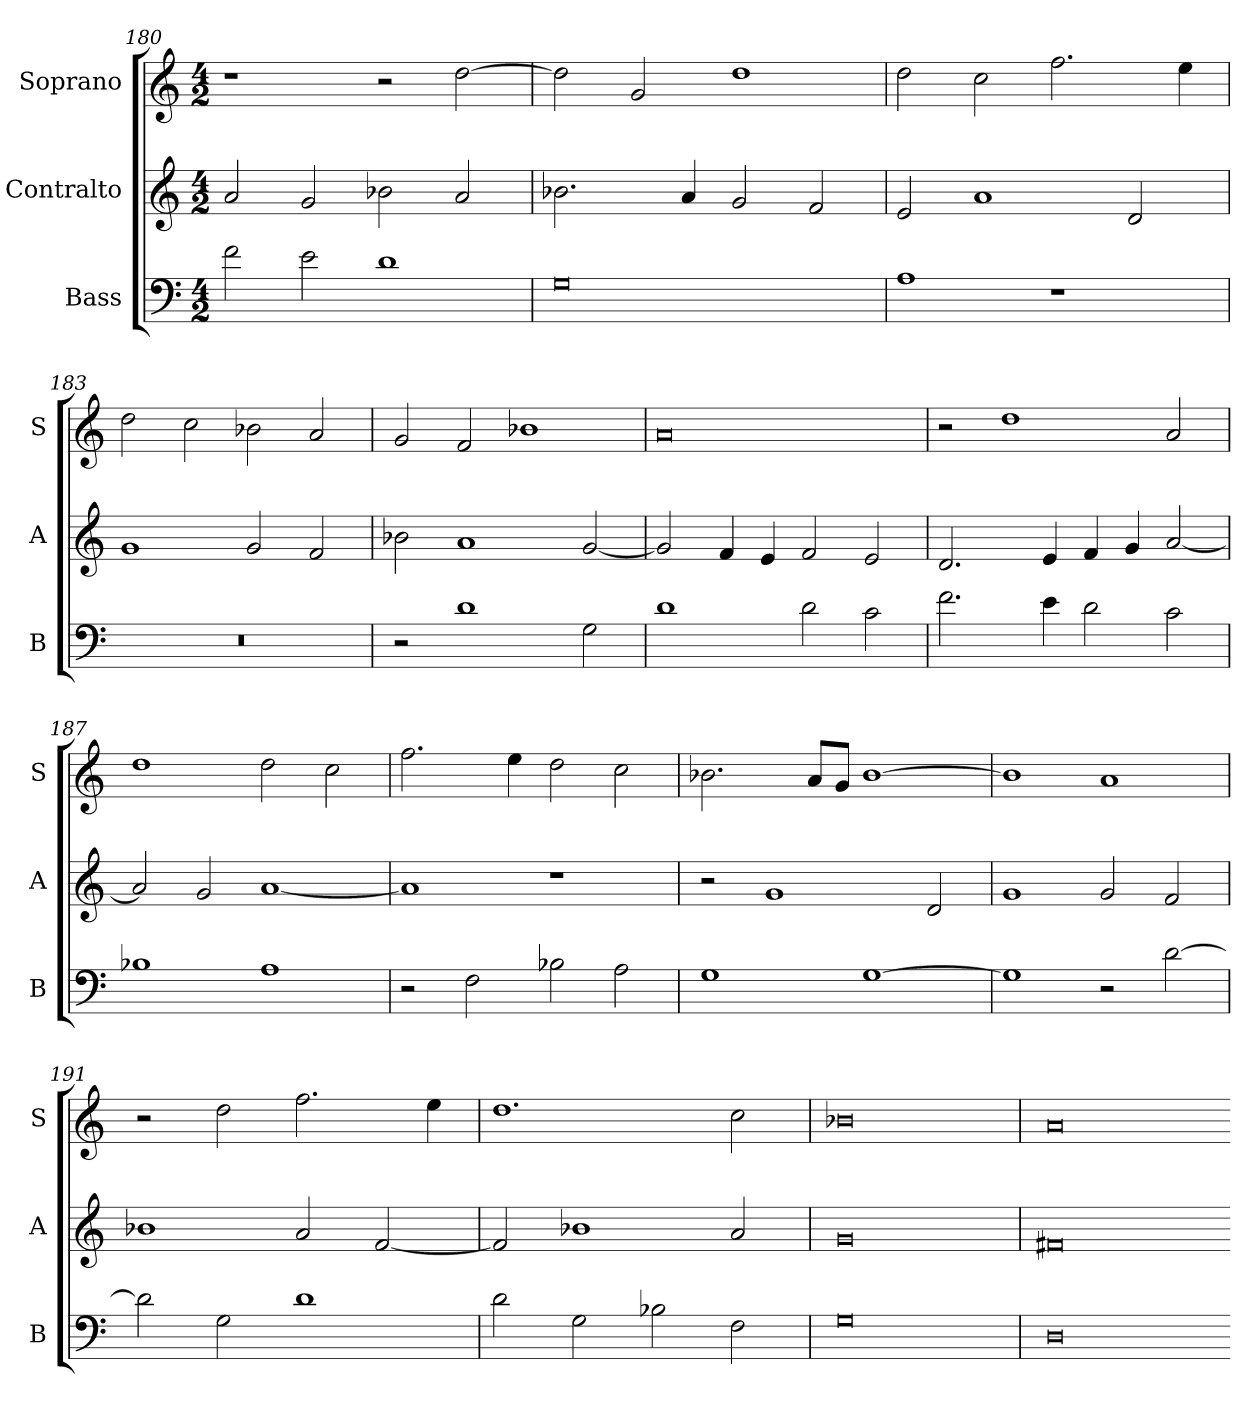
**kern	**kern	**kern
*part3	*part2	*part1
*staff3	*staff2	*staff1
*I"Bass	*I"Contralto	*I"Soprano
*I'B	*I'A	*I'S
*clefF4	*clefG2	*clefG2
*k[]	*k[]	*k[]
*A:aeo	*A:aeo	*A:aeo
*M4/2	*M4/2	*M4/2
=180	=180	=180
2f	2a	1r
2e	2g	.
1d	2b-X	2r
.	2a	[2dd
=181	=181	=181
0G	2.b-X	2dd]
.	.	2g
.	4a	.
.	2g	1dd
.	2f	.
=182	=182	=182
1A	2e	2dd
.	1a	2cc
1r	.	2.ff
.	2d	.
.	.	4ee
=183	=183	=183
0r	1g	2dd
.	.	2cc
.	2g	2b-X
.	2f	2a
=184	=184	=184
2r	2b-X	2g
1d	1a	2f
.	.	1b-X
2G	[2g	.
=185	=185	=185
1d	2g]	0a
.	4f	.
.	4e	.
2d	2f	.
2c	2e	.
=186	=186	=186
2.f	2.d	2r
.	.	1dd
4e	4e	.
2d	4f	.
.	4g	.
2c	[2a	2a
=187	=187	=187
1B-X	2a]	1dd
.	2g	.
1A	[1a	2dd
.	.	2cc
=188	=188	=188
2r	1a]	2.ff
2F	.	.
.	.	4ee
2B-X	1r	2dd
2A	.	2cc
=189	=189	=189
1G	2r	2.b-X
.	1g	.
.	.	8a/L
.	.	8g/J
[1G	.	[1b-
.	2d	.
=190	=190	=190
1G]	1g	1b-]
2r	2g	1a
[2d	2f	.
=191	=191	=191
2d]	1b-X	2r
2G	.	2dd
1d	2a	2.ff
.	[2f	.
.	.	4ee
=192	=192	=192
2d	2f]	1.dd
2G	1b-X	.
2B-X	.	.
2F	2a	2cc
=193	=193	=193
0G	0g	0b-X
=194	=194	=194
0D	0f#X	0a
=-	=-	=-
*-	*-	*-
